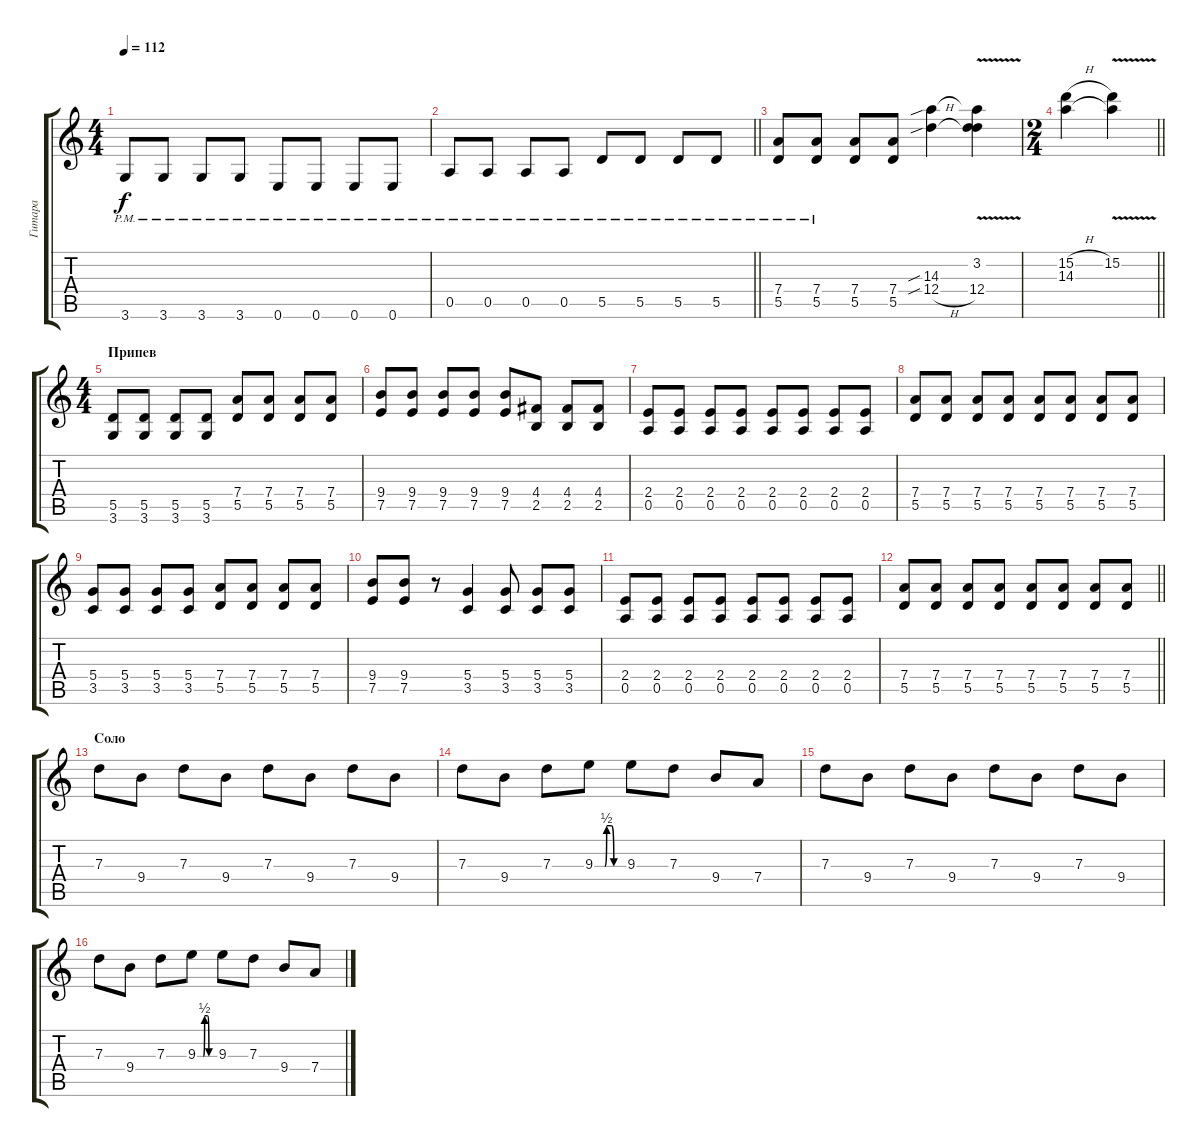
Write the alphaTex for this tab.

\track ("Гитара" "Гитара") {instrument distortionguitar}
\staff {score tabs}
\tuning (E4 B3 G3 D3 A2 E2) {hide}
\ts (4 4)
\tempo 112
\clef g2
\ks c
3.6{pm}.8{dy f} 3.6{pm}.8 3.6{pm}.8 3.6{pm}.8 0.6{pm}.8 0.6{pm}.8 0.6{pm}.8 0.6{pm}.8 |
\barLineRight lightlight
0.5{pm}.8 0.5{pm}.8 0.5{pm}.8 0.5{pm}.8 5.5{pm}.8 5.5{pm}.8 5.5{pm}.8 5.5{pm}.8 |
(7.4{pm} 5.5{pm}).8 (7.4{pm} 5.5{pm}).8 (7.4 5.5).8 (7.4 5.5).8 (14.3{sib} 12.4{sib h}).4 (3.2 14.3{t} 12.4{v}).4 |
\ts (2 4)
\barLineRight lightlight
(15.2{h} 14.3).4 (15.2{v} 14.3{t}).4 |
\ts (4 4)
\section ("" "Припев")
(5.5 3.6).8 (5.5 3.6).8 (5.5 3.6).8 (5.5 3.6).8 (7.4 5.5).8 (7.4 5.5).8 (7.4 5.5).8 (7.4 5.5).8 |
(9.4 7.5).8 (9.4 7.5).8 (9.4 7.5).8 (9.4 7.5).8 (9.4 7.5).8 (4.4 2.5).8 (4.4 2.5).8 (4.4 2.5).8 |
(2.4 0.5).8 (2.4 0.5).8 (2.4 0.5).8 (2.4 0.5).8 (2.4 0.5).8 (2.4 0.5).8 (2.4 0.5).8 (2.4 0.5).8 |
(7.4 5.5).8 (7.4 5.5).8 (7.4 5.5).8 (7.4 5.5).8 (7.4 5.5).8 (7.4 5.5).8 (7.4 5.5).8 (7.4 5.5).8 |
(5.4 3.5).8 (5.4 3.5).8 (5.4 3.5).8 (5.4 3.5).8 (7.4 5.5).8 (7.4 5.5).8 (7.4 5.5).8 (7.4 5.5).8 |
(9.4 7.5).8 (9.4 7.5).8 r.8 (5.4 3.5).4 (5.4 3.5).8 (5.4 3.5).8 (5.4 3.5).8 |
(2.4 0.5).8 (2.4 0.5).8 (2.4 0.5).8 (2.4 0.5).8 (2.4 0.5).8 (2.4 0.5).8 (2.4 0.5).8 (2.4 0.5).8 |
\barLineRight lightlight
(7.4 5.5).8 (7.4 5.5).8 (7.4 5.5).8 (7.4 5.5).8 (7.4 5.5).8 (7.4 5.5).8 (7.4 5.5).8 (7.4 5.5).8 |
\section ("" "Соло")
7.3.8 9.4.8 7.3.8 9.4.8 7.3.8 9.4.8 7.3.8 9.4.8 |
7.3.8 9.4.8 7.3.8 9.3{be (custom 0 0 15 0 21 0 25 2 30 2 35 2 40 0 60 0)}.8 9.3.8 7.3.8 9.4.8 7.4.8 |
7.3.8 9.4.8 7.3.8 9.4.8 7.3.8 9.4.8 7.3.8 9.4.8 |
7.3.8 9.4.8 7.3.8 9.3{be (custom 0 0 15 0 21 0 25 2 30 2 35 2 40 0 60 0)}.8 9.3.8 7.3.8 9.4.8 7.4.8
